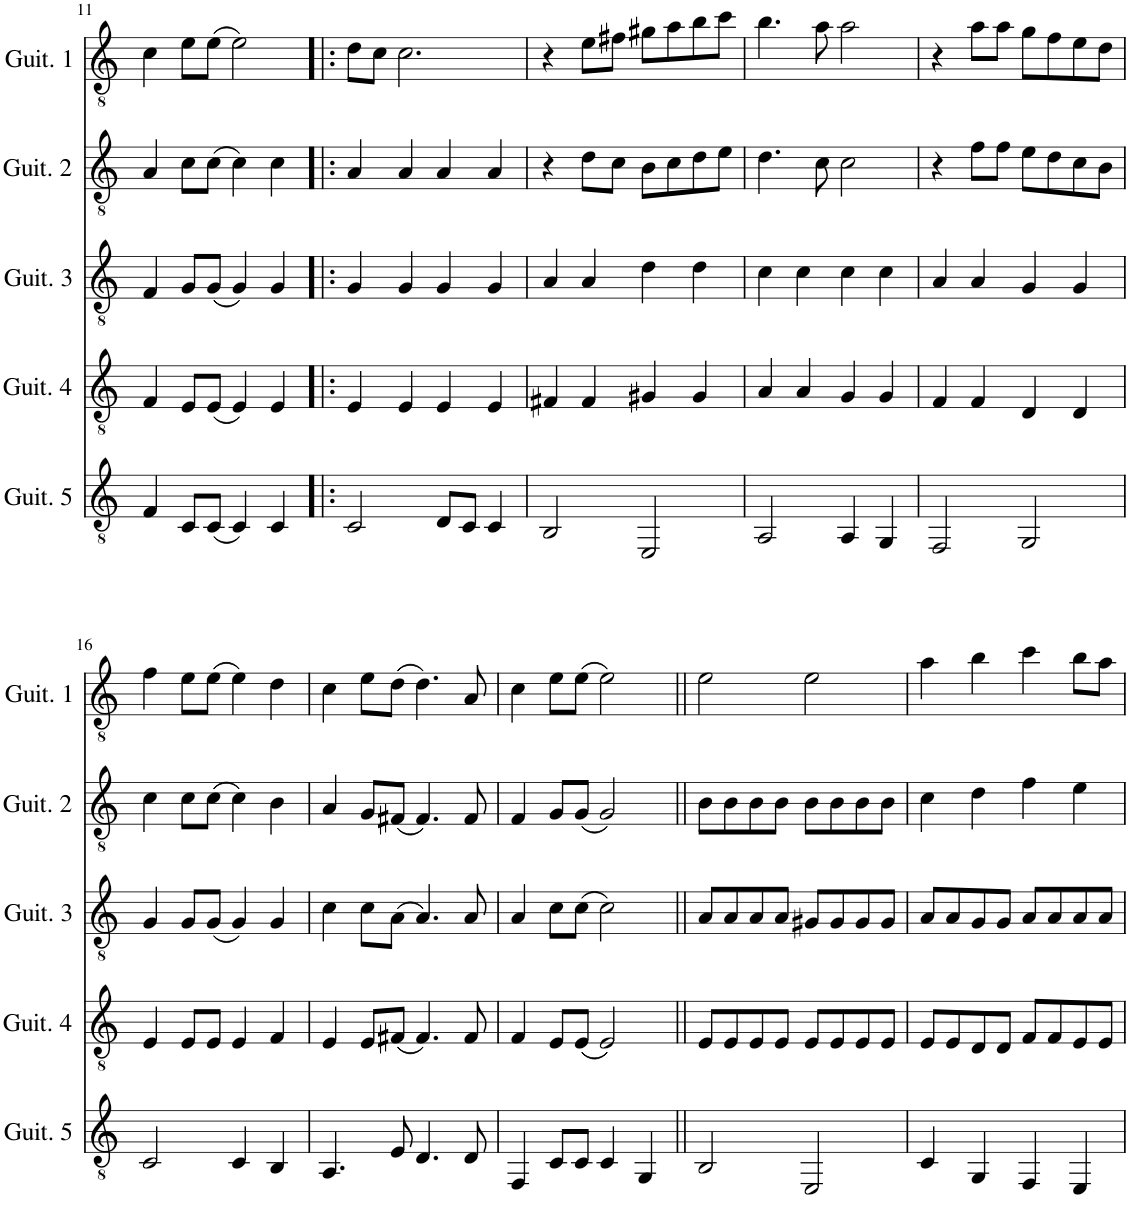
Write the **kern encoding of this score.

**kern	**kern	**kern	**kern	**kern
*part5	*part4	*part3	*part2	*part1
*staff5	*staff4	*staff3	*staff2	*staff1
*I"Guitar 5	*I"Guitar 4	*I"Guitar 3	*I"Guitar 2	*I"Guitar 1
*I'Guit. 5	*I'Guit. 4	*I'Guit. 3	*I'Guit. 2	*I'Guit. 1
!!LO:PB:g=z
*clefGv2	*clefGv2	*clefGv2	*clefGv2	*clefGv2
*k[]	*k[]	*k[]	*k[]	*k[]
*M4/4	*M4/4	*M4/4	*M4/4	*M4/4
=11	=11	=11	=11	=11
4F/	4F/	4F/	4A/	4c\
8C/L	8E/L	8G/L	8c\L	8e\L
(8C/J	(8E/J	(8G/J	(8c\J	(8e\J
4C/)	4E/)	4G/)	4c\)	2e\)
4C/	4E/	4G/	4c\	.
=12!|:	=12!|:	=12!|:	=12!|:	=12!|:
2C/	4E/	4G/	4A/	8d\L
.	.	.	.	8c\J
.	4E/	4G/	4A/	2.c\
8D/L	4E/	4G/	4A/	.
8C/J	.	.	.	.
4C/	4E/	4G/	4A/	.
=13	=13	=13	=13	=13
2BB/	4F#X/	4A/	4r	4r
.	4F#/	4A/	8d\L	8e\L
.	.	.	8c\J	8f#X\J
2EE/	4G#X/	4d\	8B\L	8g#X\L
.	.	.	8c\	8a\
.	4G#/	4d\	8d\	8b\
.	.	.	8e\J	8cc\J
=14	=14	=14	=14	=14
2AA/	4A/	4c\	4.d\	4.b\
.	4A/	4c\	.	.
.	.	.	8c\	8a\
4AA/	4G/	4c\	2c\	2a\
4GG/	4G/	4c\	.	.
=15	=15	=15	=15	=15
2FF/	4F/	4A/	4r	4r
.	4F/	4A/	8f\L	8a\L
.	.	.	8f\J	8a\J
2GG/	4D/	4G/	8e\L	8g\L
.	.	.	8d\	8f\
.	4D/	4G/	8c\	8e\
.	.	.	8B\J	8d\J
!!LO:LB:g=z
=16	=16	=16	=16	=16
2C/	4E/	4G/	4c\	4f\
.	8E/L	8G/L	8c\L	8e\L
.	8E/J	(8G/J	(8c\J	(8e\J
4C/	4E/	4G/)	4c\)	4e\)
4BB/	4F/	4G/	4B\	4d\
=17	=17	=17	=17	=17
4.AA/	4E/	4c\	4A/	4c\
.	8E/L	8c\L	8G/L	8e\L
8E/	(8F#X/J	(8A\J	(8F#X/J	(8d\J
4.D/	4.F#/)	4.A/)	4.F#/)	4.d\)
8D/	8F#/	8A/	8F#/	8A/
=18	=18	=18	=18	=18
4FF/	4F/	4A/	4F/	4c\
8C/L	8E/L	8c\L	8G/L	8e\L
8C/J	(8E/J	(8c\J	(8G/J	(8e\J
4C/	2E/)	2c\)	2G/)	2e\)
4GG/	.	.	.	.
=19||	=19||	=19||	=19||	=19||
2BB/	8E/L	8A/L	8B\L	2e\
.	8E/	8A/	8B\	.
.	8E/	8A/	8B\	.
.	8E/J	8A/J	8B\J	.
2EE/	8E/L	8G#X/L	8B\L	2e\
.	8E/	8G#/	8B\	.
.	8E/	8G#/	8B\	.
.	8E/J	8G#/J	8B\J	.
=20	=20	=20	=20	=20
4C/	8E/L	8A/L	4c\	4a\
.	8E/	8A/	.	.
4GG/	8D/	8G/	4d\	4b\
.	8D/J	8G/J	.	.
4FF/	8F/L	8A/L	4f\	4cc\
.	8F/	8A/	.	.
4EE/	8E/	8A/	4e\	8b\L
.	8E/J	8A/J	.	8a\J
=	=	=	=	=
*-	*-	*-	*-	*-
